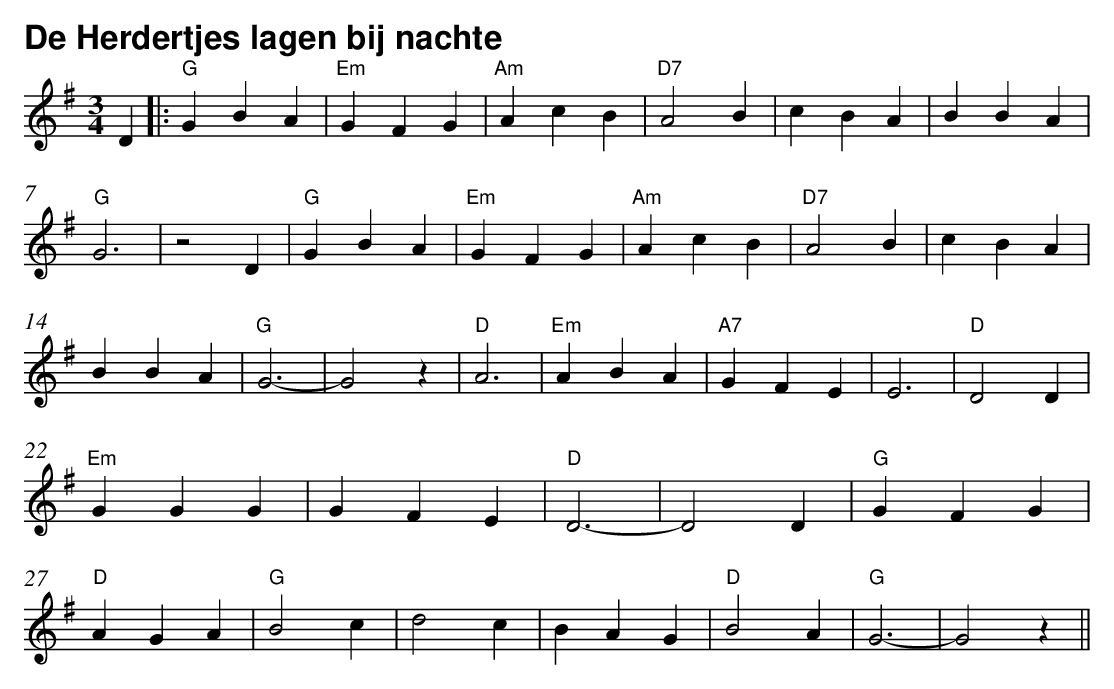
X:1
T:De Herdertjes lagen bij nachte
L:1/4
M:4/4
K:G
M:3/4
D |:"G" G B A |"Em" G F G |"Am" A c B |"D7" A2 B | c B A | B B A |"G" G3 | z2 D | "G" G B A |"Em" G F G |
"Am"A c B |"D7" A2 B | c B A | B B A | "G "G3- | G2 z |"D" A3 |"Em" A B A | "A7" G F E | E3 |"D" D2 D |"Em" G G G |
G F E |"D" D3- | D2 D | "G"G F G | "D"A G A |"G" B2 c | d2 c | B A G |"D" B2 A |"G" G3- | G2 z ||
